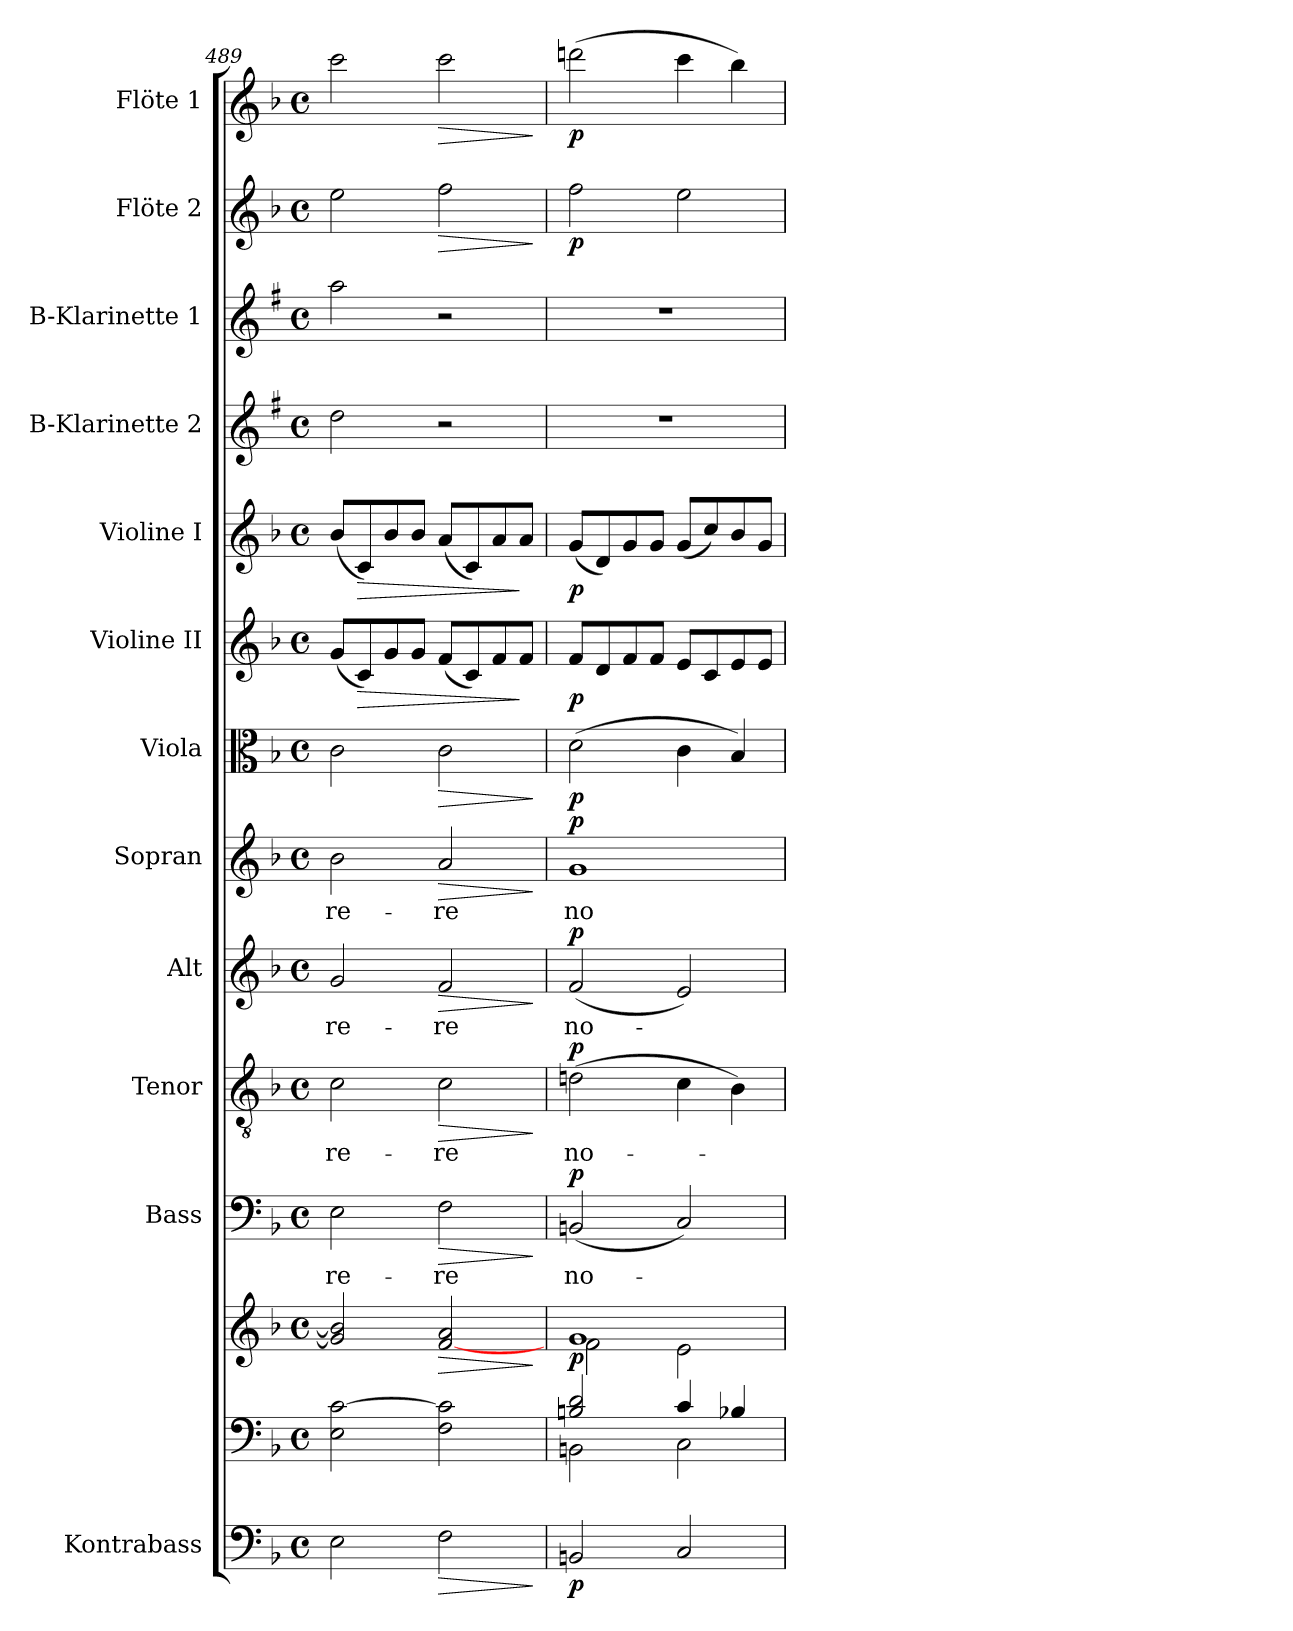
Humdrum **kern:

**kern	**dynam	**kern	**kern	**dynam	**kern	**text	**dynam	**kern	**text	**dynam	**kern	**text	**dynam	**kern	**text	**dynam	**kern	**dynam	**kern	**dynam	**kern	**dynam	**kern	**kern	**kern	**dynam	**kern	**dynam
*part13	*part13	*part12	*part12	*part12	*part11	*part11	*part11	*part10	*part10	*part10	*part9	*part9	*part9	*part8	*part8	*part8	*part7	*part7	*part6	*part6	*part5	*part5	*part4	*part3	*part2	*part2	*part1	*part1
*staff14	*staff14	*staff13	*staff12	*staff12/13	*staff11	*staff11	*staff11	*staff10	*staff10	*staff10	*staff9	*staff9	*staff9	*staff8	*staff8	*staff8	*staff7	*staff7	*staff6	*staff6	*staff5	*staff5	*staff4	*staff3	*staff2	*staff2	*staff1	*staff1
*I"Kontrabass	*	*	*	*	*I"Bass	*	*	*I"Tenor	*	*	*I"Alt	*	*	*I"Sopran	*	*	*I"Viola	*	*I"Violine II	*	*I"Violine I	*	*I"B-Klarinette 2	*I"B-Klarinette 1	*I"Flöte 2	*	*I"Flöte 1	*
*I'Kb.	*	*	*	*	*I'B.	*	*	*I'T.	*	*	*I'A.	*	*	*I'S.	*	*	*I'Vla.	*	*I'Vl. II	*	*I'Vl. I	*	*I'B Kl. 2	*I'B Kl. 1	*I'Fl. 2	*	*I'Fl. 1	*
*clefF4	*	*clefF4	*clefG2	*	*clefF4	*	*	*clefGv2	*	*	*clefG2	*	*	*clefG2	*	*	*clefC3	*	*clefG2	*	*clefG2	*	*clefG2	*clefG2	*clefG2	*	*clefG2	*
*ITrd7c12	*	*	*	*	*	*	*	*	*	*	*	*	*	*	*	*	*	*	*	*	*	*	*ITrd1c2	*ITrd1c2	*	*	*	*
*k[b-]	*	*k[b-]	*k[b-]	*	*k[b-]	*	*	*k[b-]	*	*	*k[b-]	*	*	*k[b-]	*	*	*k[b-]	*	*k[b-]	*	*k[b-]	*	*k[b-]	*k[b-]	*k[b-]	*	*k[b-]	*
*F:	*	*F:	*F:	*	*F:	*	*	*F:	*	*	*F:	*	*	*F:	*	*	*F:	*	*F:	*	*F:	*	*F:	*F:	*F:	*	*F:	*
*M4/4	*	*M4/4	*M4/4	*	*M4/4	*	*	*M4/4	*	*	*M4/4	*	*	*M4/4	*	*	*M4/4	*	*M4/4	*	*M4/4	*	*M4/4	*M4/4	*M4/4	*	*M4/4	*
*met(c)	*	*met(c)	*met(c)	*	*met(c)	*	*	*met(c)	*	*	*met(c)	*	*	*met(c)	*	*	*met(c)	*	*met(c)	*	*met(c)	*	*met(c)	*met(c)	*met(c)	*	*met(c)	*
=489	=489	=489	=489	=489	=489	=489	=489	=489	=489	=489	=489	=489	=489	=489	=489	=489	=489	=489	=489	=489	=489	=489	=489	=489	=489	=489	=489	=489
!	!	!	!	!	!	!LO:LY:b	!	!	!LO:LY:b	!	!	!LO:LY:b	!	!	!LO:LY:b	!	!	!	!	!	!	!	!	!	!	!	!	!
2EE\	.	2E\ [2c\	2g/] 2b-/]	.	2E\	-re-	.	2c\	-re-	.	2g/	-re-	.	2b-\	-re-	.	2c\	.	(<8g/L	.	(<8b-/L	.	2cc\	2gg\	2ee\	.	2ccc\	.
!	!	!	!	!	!	!	!	!	!	!	!	!	!	!	!	!	!	!	!	!LO:HP:b	!	!LO:HP:b	!	!	!	!	!	!
.	.	.	.	.	.	.	.	.	.	.	.	.	.	.	.	.	.	.	8c/)	>	8c/)	>	.	.	.	.	.	.
.	.	.	.	.	.	.	.	.	.	.	.	.	.	.	.	.	.	.	8g/	.	8b-/	.	.	.	.	.	.	.
.	.	.	.	.	.	.	.	.	.	.	.	.	.	.	.	.	.	.	8g/J	.	8b-/J	.	.	.	.	.	.	.
!	!LO:HP:b	!	!	!LO:HP:b	!	!LO:LY:b	!LO:HP:b	!	!LO:LY:b	!LO:HP:b	!	!LO:LY:b	!LO:HP:b	!	!LO:LY:b	!LO:HP:b	!	!LO:HP:b	!	!	!	!	!	!	!	!LO:HP:b	!	!LO:HP:b
2FF\	>	2F\ 2c\]	[2f/ 2a/	>	2F\	-re	>	2c\	-re	>	2f/	-re	>	2a/	-re	>	2c\	>	(<8f/L	.	(<8a/L	.	2r	2r	2ff\	>	2ccc\	>
.	.	.	.	.	.	.	.	.	.	.	.	.	.	.	.	.	.	.	8c/)	.	8c/)	.	.	.	.	.	.	.
.	.	.	.	.	.	.	.	.	.	.	.	.	.	.	.	.	.	.	8f/	.	8a/	.	.	.	.	.	.	.
.	.	.	.	.	.	.	.	.	.	.	.	.	.	.	.	.	.	.	8f/J	]	8a/J	]	.	.	.	.	.	.
.	]	.	.	]	.	.	]	.	.	]	.	.	]	.	.	]	.	]	.	.	.	.	.	.	.	]	.	]
=490	=490	=490	=490	=490	=490	=490	=490	=490	=490	=490	=490	=490	=490	=490	=490	=490	=490	=490	=490	=490	=490	=490	=490	=490	=490	=490	=490	=490
*	*	*^	*^	*	*	*	*	*	*	*	*	*	*	*	*	*	*	*	*	*	*	*	*	*	*	*	*	*
!	!LO:DY:b	!	!	!	!	!LO:DY:b	!	!LO:LY:b	!LO:DY:a	!	!LO:LY:b	!LO:DY:a	!	!LO:LY:b	!LO:DY:a	!	!LO:LY:b	!LO:DY:a	!	!LO:DY:b	!	!LO:DY:b	!	!LO:DY:b	!	!	!	!LO:DY:b	!	!LO:DY:b
2BBBn/	p	2Bn/ 2d/	2BBn\	1g	2f\	p	(<2BBn/	no-	p	(>2dn\	no-	p	(<2f/	no-	p	1g	no-	p	(>2d\	p	8f/L	p	(<8g/L	p	1r	1r	2ff\	p	(>2dddn\	p
.	.	.	.	.	.	.	.	.	.	.	.	.	.	.	.	.	.	.	.	.	8d/	.	8d/)	.	.	.	.	.	.	.
.	.	.	.	.	.	.	.	.	.	.	.	.	.	.	.	.	.	.	.	.	8f/	.	8g/	.	.	.	.	.	.	.
.	.	.	.	.	.	.	.	.	.	.	.	.	.	.	.	.	.	.	.	.	8f/J	.	8g/J	.	.	.	.	.	.	.
2CC/	.	4c/	2C\	.	2e\	.	2C/)	.	.	4c\	.	.	2e/)	.	.	.	.	.	4c\	.	8e/L	.	(<8g/L	.	.	.	2ee\	.	4ccc\	.
.	.	.	.	.	.	.	.	.	.	.	.	.	.	.	.	.	.	.	.	.	8c/	.	8cc/)	.	.	.	.	.	.	.
.	.	4B-X/	.	.	.	.	.	.	.	4B-\)	.	.	.	.	.	.	.	.	4B-/)	.	8e/	.	8b-/	.	.	.	.	.	4bb-\)	.
.	.	.	.	.	.	.	.	.	.	.	.	.	.	.	.	.	.	.	.	.	8e/J	.	8g/J	.	.	.	.	.	.	.
*	*	*v	*v	*	*	*	*	*	*	*	*	*	*	*	*	*	*	*	*	*	*	*	*	*	*	*	*	*	*	*
*	*	*	*v	*v	*	*	*	*	*	*	*	*	*	*	*	*	*	*	*	*	*	*	*	*	*	*	*	*	*
=	=	=	=	=	=	=	=	=	=	=	=	=	=	=	=	=	=	=	=	=	=	=	=	=	=	=	=	=
*-	*-	*-	*-	*-	*-	*-	*-	*-	*-	*-	*-	*-	*-	*-	*-	*-	*-	*-	*-	*-	*-	*-	*-	*-	*-	*-	*-	*-
